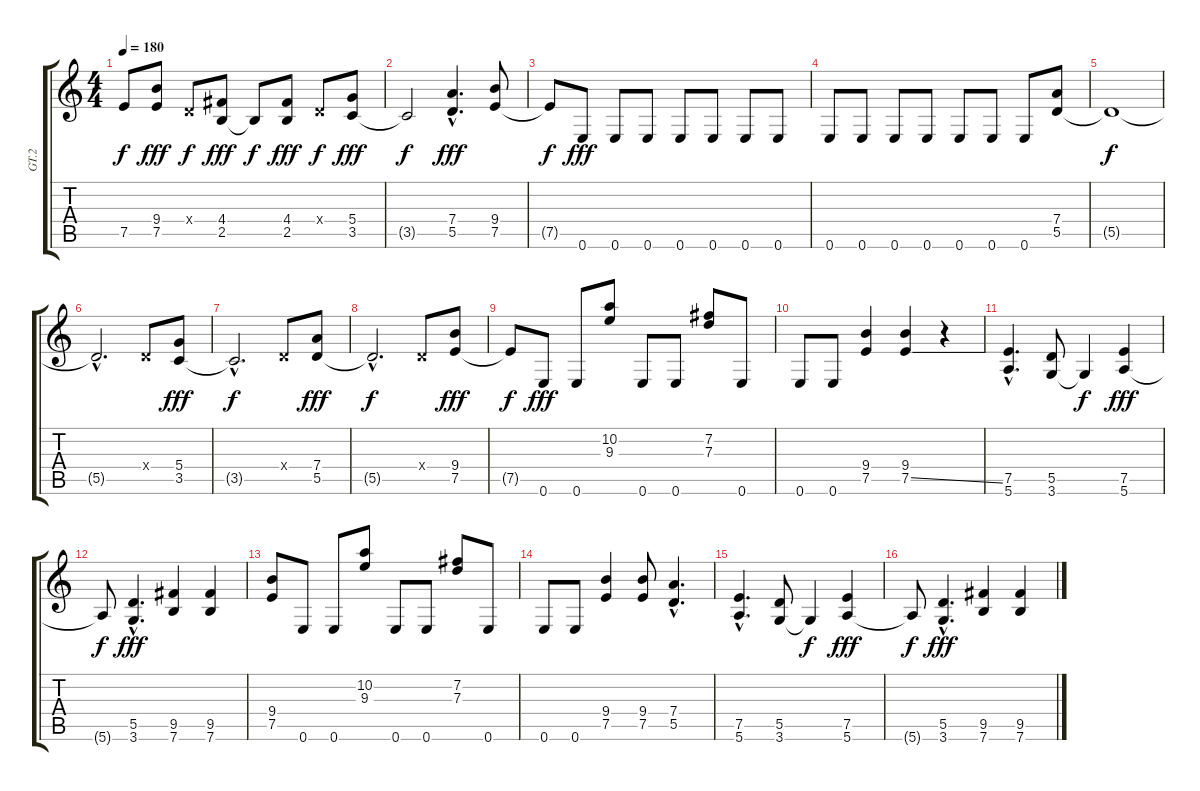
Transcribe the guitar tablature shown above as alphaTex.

\track ("GT.2" "GT.2") {instrument distortionguitar}
\staff {score tabs}
\tuning (E4 B3 G3 D3 A2 E2) {hide}
\ts (4 4)
\tempo 180
\clef g2
\ks c
7.5{t}.8{dy f} (9.4 7.5).8{dy fff} 0.4{x}.8{dy f} (4.4 2.5).8{dy fff} 2.5{t}.8{dy f} (4.4 2.5).8{dy fff} 0.4{x}.8{dy f} (5.4 3.5).8{dy fff} |
3.5{t}.2{dy f} (7.4{hac} 5.5{hac}).4{d dy fff} (9.4 7.5).8 |
7.5{t}.8{dy f} 0.6.8{dy fff} 0.6.8 0.6.8 0.6.8 0.6.8 0.6.8 0.6.8 |
0.6.8 0.6.8 0.6.8 0.6.8 0.6.8 0.6.8 0.6.8 (7.4 5.5).8 |
5.5{t}.1{dy f} |
5.5{hac t}.2{d} 0.4{x}.8 (5.4 3.5).8{dy fff} |
3.5{hac t}.2{d dy f} 0.4{x}.8 (7.4 5.5).8{dy fff} |
5.5{hac t}.2{d dy f} 0.4{x}.8 (9.4 7.5).8{dy fff} |
7.5{t}.8{dy f} 0.6.8{dy fff} 0.6.8 (10.2 9.3).8 0.6.8 0.6.8 (7.2 7.3).8 0.6.8 |
0.6.8 0.6.8 (9.4 7.5).4 (9.4 7.5{ss}).4 r.4 |
(7.5{hac} 5.6{hac}).4{d} (5.5 3.6).8 3.6{t}.4{dy f} (7.5 5.6).4{dy fff} |
5.6{t}.8{dy f} (5.5{hac} 3.6{hac}).4{d dy fff} (9.5 7.6).4 (9.5 7.6).4 |
(9.4 7.5).8 0.6.8 0.6.8 (10.2 9.3).8 0.6.8 0.6.8 (7.2 7.3).8 0.6.8 |
0.6.8 0.6.8 (9.4 7.5).4 (9.4 7.5).8 (7.4{hac} 5.5{hac}).4{d} |
(7.5{hac} 5.6{hac}).4{d} (5.5 3.6).8 3.6{t}.4{dy f} (7.5 5.6).4{dy fff} |
5.6{t}.8{dy f} (5.5{hac} 3.6{hac}).4{d dy fff} (9.5 7.6).4 (9.5 7.6).4
